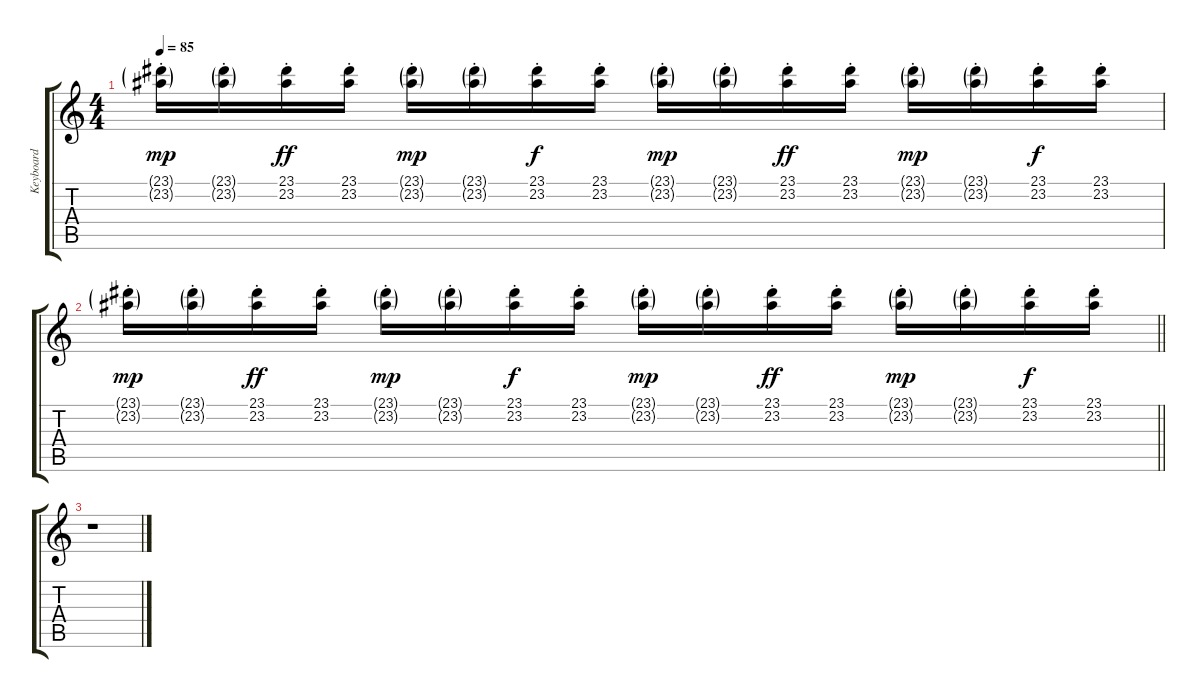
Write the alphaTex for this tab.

\track ("Keyboard" "Keyboard") {instrument acousticgrandpiano}
\staff {score tabs}
\tuning (E4 B3 G3 D3 A2 E2) {hide}
\ts (4 4)
\tempo 85
\clef g2
\ks c
(23.1{g st} 23.2{g st}).16{dy mp} (23.1{g st} 23.2{g st}).16 (23.1{st} 23.2{st}).16{dy ff} (23.1{st} 23.2{st}).16 (23.1{g st} 23.2{g st}).16{dy mp} (23.1{g st} 23.2{g st}).16 (23.1{st} 23.2{st}).16{dy f} (23.1{st} 23.2{st}).16 (23.1{g st} 23.2{g st}).16{dy mp} (23.1{g st} 23.2{g st}).16 (23.1{st} 23.2{st}).16{dy ff} (23.1{st} 23.2{st}).16 (23.1{g st} 23.2{g st}).16{dy mp} (23.1{g st} 23.2{g st}).16 (23.1{st} 23.2{st}).16{dy f} (23.1{st} 23.2{st}).16 |
\barLineRight lightlight
(23.1{g st} 23.2{g st}).16{dy mp} (23.1{g st} 23.2{g st}).16 (23.1{st} 23.2{st}).16{dy ff} (23.1{st} 23.2{st}).16 (23.1{g st} 23.2{g st}).16{dy mp} (23.1{g st} 23.2{g st}).16 (23.1{st} 23.2{st}).16{dy f} (23.1{st} 23.2{st}).16 (23.1{g st} 23.2{g st}).16{dy mp} (23.1{g st} 23.2{g st}).16 (23.1{st} 23.2{st}).16{dy ff} (23.1{st} 23.2{st}).16 (23.1{g st} 23.2{g st}).16{dy mp} (23.1{g st} 23.2{g st}).16 (23.1{st} 23.2{st}).16{dy f} (23.1{st} 23.2{st}).16 |
r.1
